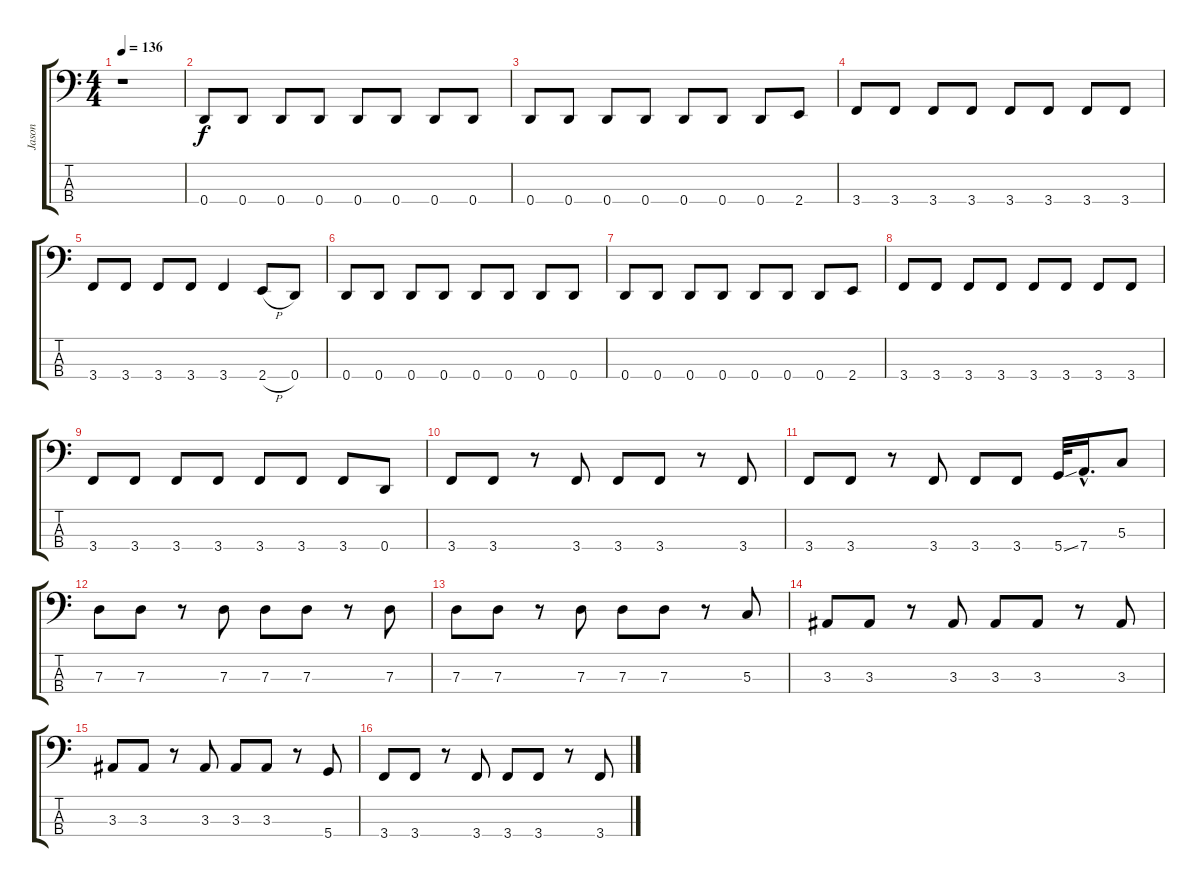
\track ("Jason" "Jason") {instrument electricbasspick}
\staff {score tabs}
\tuning (F2 C2 G1 D1) {hide}
\ts (4 4)
\tempo 136
\clef f4
\ks c
r.1{dy f instrument electricbasspick} |
0.4.8 0.4.8 0.4.8 0.4.8 0.4.8 0.4.8 0.4.8 0.4.8 |
0.4.8 0.4.8 0.4.8 0.4.8 0.4.8 0.4.8 0.4.8 2.4.8 |
3.4.8 3.4.8 3.4.8 3.4.8 3.4.8 3.4.8 3.4.8 3.4.8 |
3.4.8 3.4.8 3.4.8 3.4.8 3.4.4 2.4{h}.8 0.4.8 |
0.4.8 0.4.8 0.4.8 0.4.8 0.4.8 0.4.8 0.4.8 0.4.8 |
0.4.8 0.4.8 0.4.8 0.4.8 0.4.8 0.4.8 0.4.8 2.4.8 |
3.4.8 3.4.8 3.4.8 3.4.8 3.4.8 3.4.8 3.4.8 3.4.8 |
3.4.8 3.4.8 3.4.8 3.4.8 3.4.8 3.4.8 3.4.8 0.4.8 |
3.4.8 3.4.8 r.8 3.4.8 3.4.8 3.4.8 r.8 3.4.8 |
3.4.8 3.4.8 r.8 3.4.8 3.4.8 3.4.8 5.4{ss}.32 7.4{hac}.16{d} 5.3.8 |
7.3.8 7.3.8 r.8 7.3.8 7.3.8 7.3.8 r.8 7.3.8 |
7.3.8 7.3.8 r.8 7.3.8 7.3.8 7.3.8 r.8 5.3.8 |
3.3.8 3.3.8 r.8 3.3.8 3.3.8 3.3.8 r.8 3.3.8 |
3.3.8 3.3.8 r.8 3.3.8 3.3.8 3.3.8 r.8 5.4.8 |
3.4.8 3.4.8 r.8 3.4.8 3.4.8 3.4.8 r.8 3.4.8
